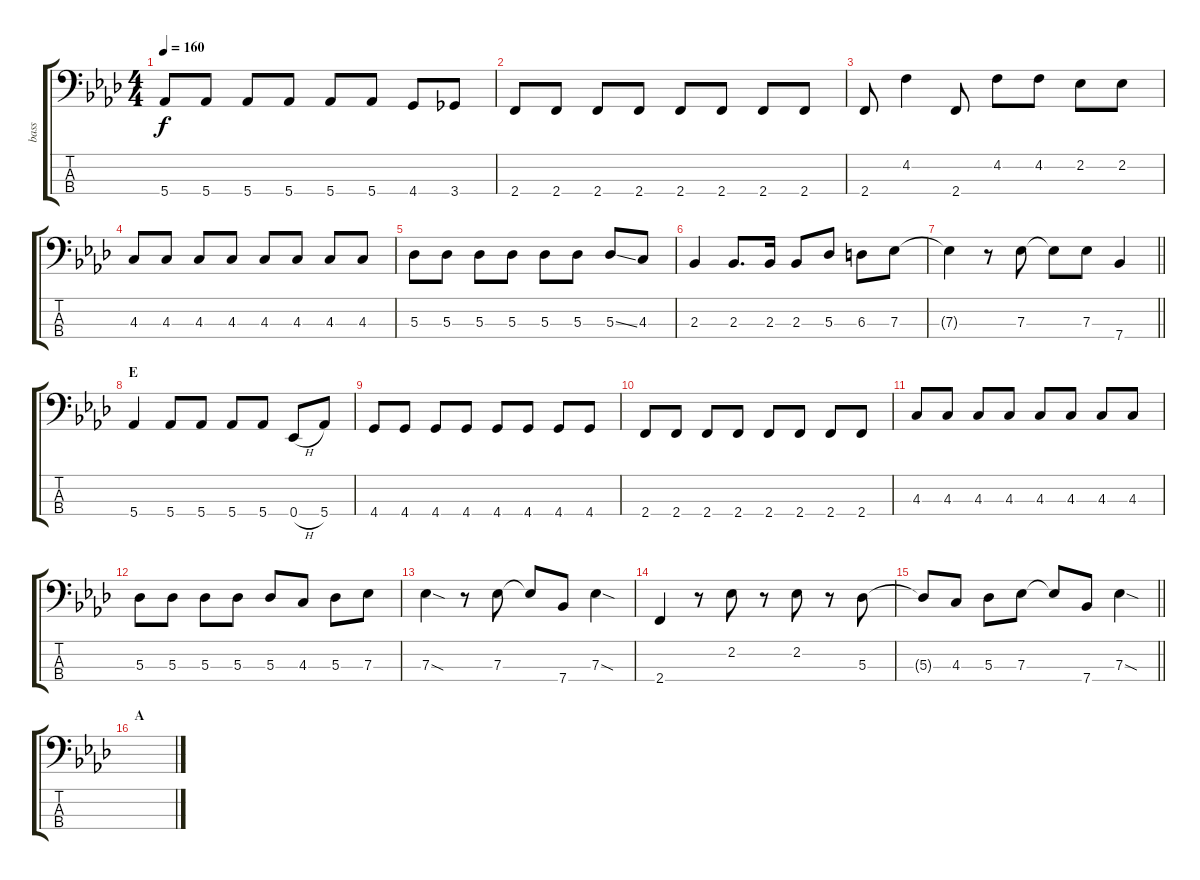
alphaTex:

\track ("bass" "bass") {instrument electricbassfinger}
\staff {score tabs}
\tuning (Gb2 Db2 Ab1 Eb1) {hide}
\ts (4 4)
\tempo 160
\clef f4
\ks ab
5.4.8{dy f} 5.4.8 5.4.8 5.4.8 5.4.8 5.4.8 4.4.8 3.4.8 |
2.4.8 2.4.8 2.4.8 2.4.8 2.4.8 2.4.8 2.4.8 2.4.8 |
2.4.8 4.2.4 2.4.8 4.2.8 4.2.8 2.2.8 2.2.8 |
4.3.8 4.3.8 4.3.8 4.3.8 4.3.8 4.3.8 4.3.8 4.3.8 |
5.3.8 5.3.8 5.3.8 5.3.8 5.3.8 5.3.8 5.3{ss}.8 4.3.8 |
2.3.4 2.3.8{d} 2.3.16 2.3.8 5.3.8 6.3.8 7.3.8 |
\barLineRight lightlight
7.3{t}.4 r.8 7.3.8 7.3{t}.8 7.3.8 7.4.4 |
\section ("" "E")
5.4.4 5.4.8 5.4.8 5.4.8 5.4.8 0.4{h}.8 5.4.8 |
4.4.8 4.4.8 4.4.8 4.4.8 4.4.8 4.4.8 4.4.8 4.4.8 |
2.4.8 2.4.8 2.4.8 2.4.8 2.4.8 2.4.8 2.4.8 2.4.8 |
4.3.8 4.3.8 4.3.8 4.3.8 4.3.8 4.3.8 4.3.8 4.3.8 |
5.3.8 5.3.8 5.3.8 5.3.8 5.3.8 4.3.8 5.3.8 7.3.8 |
7.3{sod}.4 r.8 7.3.8 7.3{t}.8 7.4.8 7.3{sod}.4 |
2.4.4 r.8 2.2.8 r.8 2.2.8 r.8 5.3.8 |
\barLineRight lightlight
5.3{t}.8 4.3.8 5.3.8 7.3.8 7.3{t}.8 7.4.8 7.3{sod}.4 |
\section ("" "A")
